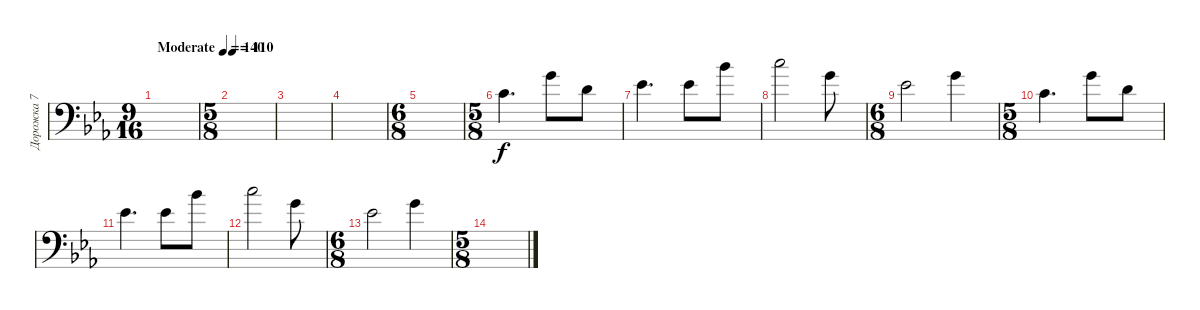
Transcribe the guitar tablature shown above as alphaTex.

\track ("Дорожка 7" "Дорожка 7") {instrument lead6voice}
\staff {score}
\tuning (E4 B3 G3 D3 A2 E2 C-1) {hide}
\ts (9 16)
\tempo (140 "Moderate")
\clef f4
\ks cminor
|
\ts (5 8)
\tempo 110
|
|
|
\ts (6 8)
|
\ts (5 8)
1.2.4{d} 3.1.8 3.2.8 |
4.2.4{d} 4.2.8 6.1.8 |
8.1.2 3.1.8 |
\ts (6 8)
4.2.2 3.1.4 |
\ts (5 8)
1.2.4{d} 3.1.8 3.2.8 |
4.2.4{d} 4.2.8 6.1.8 |
8.1.2 3.1.8 |
\ts (6 8)
4.2.2 3.1.4 |
\ts (5 8)
